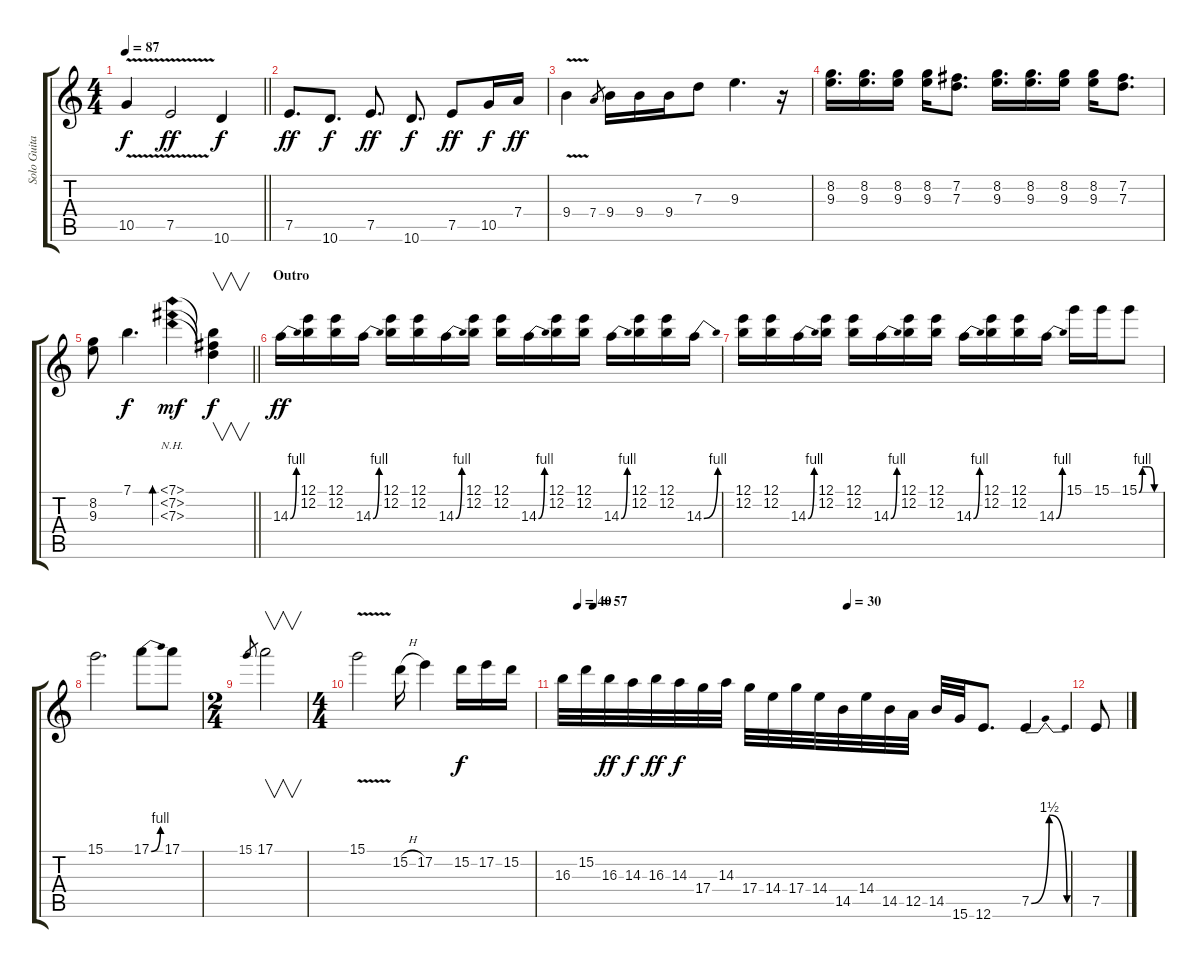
\track ("Solo Guitar" "Solo Guita") {instrument overdrivenguitar}
\staff {score tabs}
\tuning (E4 B3 G3 D3 A2 E2) {hide}
\ts (4 4)
\tempo 87
\clef g2
\barLineRight lightlight
\ks c
10.5{v}.4{dy f} 7.5{v}.2{dy ff} 10.6.4{dy f} |
7.5.8{d dy ff} 10.6.8{d dy f} 7.5.8{d dy ff} 10.6.8{d dy f} 7.5.8{dy ff} 10.5.16{dy f} 7.4.16{dy ff} |
9.4{v}.4 7.4.8{gr} 9.4.16 9.4.16 9.4.16 7.3.8 9.3.4{d} r.16 |
(8.2 9.3).16{d} (8.2 9.3).16{d} (8.2 9.3).16 (8.2 9.3).16 (7.2 7.3).8{d} (8.2 9.3).16{d} (8.2 9.3).16{d} (8.2 9.3).16 (8.2 9.3).16 (7.2 7.3).8{d} |
\barLineRight lightlight
(8.2 9.3).8 7.1.4{d dy f} (7.1{nh} 7.2{nh} 7.3{nh}).4{bd 240 dy mf} (7.1{t} 7.2{t} 7.3{t}).4{v dy f} |
\section ("" "Outro")
14.3{be (bend 0 0 60 4)}.16{dy ff} (12.1 12.2).16 (12.1 12.2).16 14.3{be (bend 0 0 60 4)}.16 (12.1 12.2).16 (12.1 12.2).16 14.3{be (bend 0 0 60 4)}.16 (12.1 12.2).16 (12.1 12.2).16 14.3{be (bend 0 0 60 4)}.16 (12.1 12.2).16 (12.1 12.2).16 14.3{be (bend 0 0 60 4)}.16 (12.1 12.2).16 (12.1 12.2).16 14.3{be (bend 0 0 60 4)}.16 |
(12.1 12.2).16 (12.1 12.2).16 14.3{be (bend 0 0 60 4)}.16 (12.1 12.2).16 (12.1 12.2).16 14.3{be (bend 0 0 60 4)}.16 (12.1 12.2).16 (12.1 12.2).16 14.3{be (bend 0 0 60 4)}.16 (12.1 12.2).16 (12.1 12.2).16 14.3{be (bend 0 0 60 4)}.16 15.1.16 15.1.16 15.1{be (custom 0 0 10 4 20 4 29 4 45 0 60 0)}.8 |
15.1.2{d} 17.1{be (bend 0 0 60 4)}.8 17.1.8 |
\ts (2 4)
15.1.8{gr} 17.1.2{v} |
\ts (4 4)
15.1{v}.2 15.2{h}.16 17.2.4 15.2.16{dy f} 17.2.16 15.2.16 |
\tempo (40 0.03125)
\tempo (57 0.0625)
\tempo (30 0.5625)
16.3.32 15.2.32 16.3.32{dy ff} 14.3.32{dy f} 16.3.32{dy ff} 14.3.32{dy f} 17.4.32 14.3.32 17.4.32 14.4.32 17.4.32 14.4.32 14.5.32 14.4.32 14.5.32 12.5.32 14.5.32 15.6.32 12.6.8{d} 7.5{be (bendrelease 0 0 15 6 45 6 60 0)}.4 |
7.5.8
